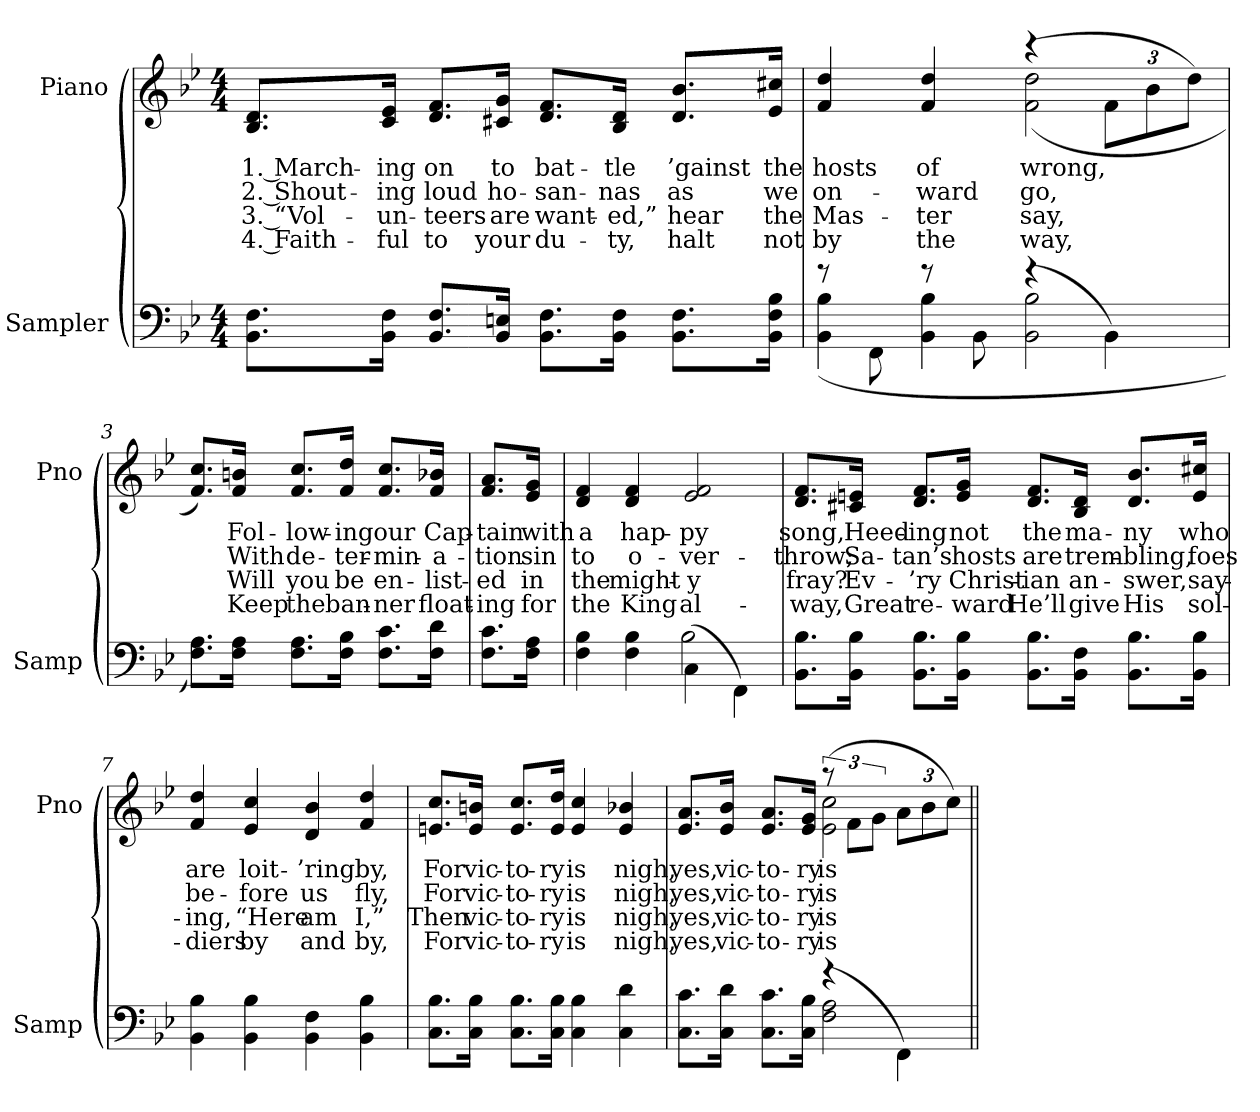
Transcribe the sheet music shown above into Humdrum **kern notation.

**kern	**kern	**text	**text	**text	**text
*part2	*part1	*part1	*part1	*part1	*part1
*staff2	*staff1	*staff1	*staff1	*staff1	*staff1
*I"Sampler	*I"Piano	*	*	*	*
*I'Samp	*I'Pno	*	*	*	*
*clefF4	*clefG2	*	*	*	*
*k[b-e-]	*k[b-e-]	*	*	*	*
*B-:	*B-:	*	*	*	*
*M4/4	*M4/4	*	*	*	*
=1	=1	=1	=1	=1	=1
8.BB-\ 8.F\L	8.B-/ 8.d/L	1. March-	2. Shout-	3. “Vol-	4. Faith-
16BB-\ 16F\Jk	16c/ 16e-/Jk	-ing	-ing	-un-	-ful
8.BB-/ 8.F/L	8.d/ 8.f/L	on	loud	-teers	to
16BB-/ 16En/Jk	16c#X/ 16g/Jk	to	ho-	are	your
8.BB-\ 8.F\L	8.d/ 8.f/L	bat-	-san-	want-	du-
16BB-\ 16F\Jk	16B-/ 16d/Jk	-tle	-nas	-ed,”	-ty,
8.BB-\ 8.F\L	8.d/ 8.b-/L	’gainst	as	hear	halt
16BB-\ 16F\ 16B-\Jk	16e-/ 16cc#/Jk	the	we	the	not
=2	=2	=2	=2	=2	=2
*^	*^	*	*	*	*
8r	(4BB- 4B-	4f 4dd	2ryy	hosts	on-	Mas-	by
8FF\	.	.	.	.	.	.	.
8r	4BB- 4B-	4f 4dd	.	of	-ward	-ter	the
8BB-\	.	.	.	.	.	.	.
(4r	2BB- 2B-	(4r	(2f 2dd	wrong,	go,	say,	way,
4BB-\)	.	12f\L	.	.	.	.	.
.	.	12b-\	.	.	.	.	.
.	.	12dd\J)	.	.	.	.	.
*v	*v	*	*	*	*	*	*
*	*v	*v	*	*	*	*
=3	=3	=3	=3	=3	=3
8.F\ 8.A\L)	8.f/ 8.cc/L)	.	.	.	.
16F\ 16A\Jk	16f/ 16bn/Jk	Fol-	With	Will	Keep
8.F\ 8.A\L	8.f/ 8.cc/L	-low-	de-	you	the
16F\ 16B-\Jk	16f/ 16dd/Jk	-ing	-ter-	be	ban-
8.F\ 8.c\L	8.f/ 8.cc/L	our	-min-	en-	-ner
16F\ 16d\Jk	16f/ 16b-X/Jk	Cap-	-a-	-list-	float-
=4	=4	=4	=4	=4	=4
8.F\ 8.c\L	8.f/ 8.a/L	-tain	-tion	-ed	-ing
16F\ 16A\Jk	16e-/ 16g/Jk	with	sin	in	for
=5	=5	=5	=5	=5	=5
*^	*	*	*	*	*
4F 4B-	2ryy	4d 4f	a	to	the	the
4F 4B-	.	4d 4f	hap-	o-	might-	King
(4C\	2B-	2e- 2f	-py	-ver-	-y	al-
4FF\)	.	.	.	.	.	.
*v	*v	*	*	*	*	*
=6	=6	=6	=6	=6	=6
8.BB-\ 8.B-\L	8.d/ 8.f/L	song,	-throw;	fray?	-way,
16BB-\ 16B-\Jk	16c#X/ 16en/Jk	Heed-	Sa-	Ev-	Great
8.BB-\ 8.B-\L	8.d/ 8.f/L	-ing	-tan’s	-’ry	re-
16BB-\ 16B-\Jk	16e/ 16g/Jk	not	hosts	Christ-	-ward
8.BB-\ 8.B-\L	8.d/ 8.f/L	the	are	-ian	He’ll
16BB-\ 16F\Jk	16B-/ 16d/Jk	ma-	trem-	an-	give
8.BB-\ 8.B-\L	8.d/ 8.b-/L	-ny	-bling,	-swer,	His
16BB-\ 16B-\Jk	16e/ 16cc#/Jk	who	foes	say-	sol-
=7	=7	=7	=7	=7	=7
4BB- 4B-	4f 4dd	are	be-	-ing,	-diers
4BB- 4B-	4e- 4cc	loit-	-fore	“Here	by
4BB- 4F	4d 4b-	-’ring	us	am	and
4BB- 4B-	4f 4dd	by,	fly,	I,”	by,
=8	=8	=8	=8	=8	=8
8.C\ 8.B-\L	8.en/ 8.cc/L	For	For	Then	For
16C\ 16B-\Jk	16e/ 16bn/Jk	vic-	vic-	vic-	vic-
8.C\ 8.B-\L	8.e/ 8.cc/L	-to-	-to-	-to-	-to-
16C\ 16B-\Jk	16e/ 16dd/Jk	-ry	-ry	-ry	-ry
4C 4B-	4e 4cc	is	is	is	is
4C 4d	4e 4b-X	nigh,	nigh,	nigh,	nigh,
=9	=9	=9	=9	=9	=9
*^	*^	*	*	*	*
8.C\ 8.c\L	2ryy	8.e-/ 8.a/L	2ryy	yes,	yes,	yes,	yes,
16C\ 16d\Jk	.	16e-/ 16b-/Jk	.	vic-	vic-	vic-	vic-
8.C\ 8.c\L	.	8.e-/ 8.a/L	.	-to-	-to-	-to-	-to-
16C\ 16B-\Jk	.	16e-/ 16g/Jk	.	-ry	-ry	-ry	-ry
(4r	2F 2A	(12r	2e- 2cc	is	is	is	is
.	.	12f\L	.	.	.	.	.
.	.	12g\J	.	.	.	.	.
4FF\)	.	12a\L	.	.	.	.	.
.	.	12b-\	.	.	.	.	.
.	.	12cc\J)	.	.	.	.	.
*v	*v	*	*	*	*	*	*
*	*v	*v	*	*	*	*
=||	=||	=||	=||	=||	=||
*-	*-	*-	*-	*-	*-
